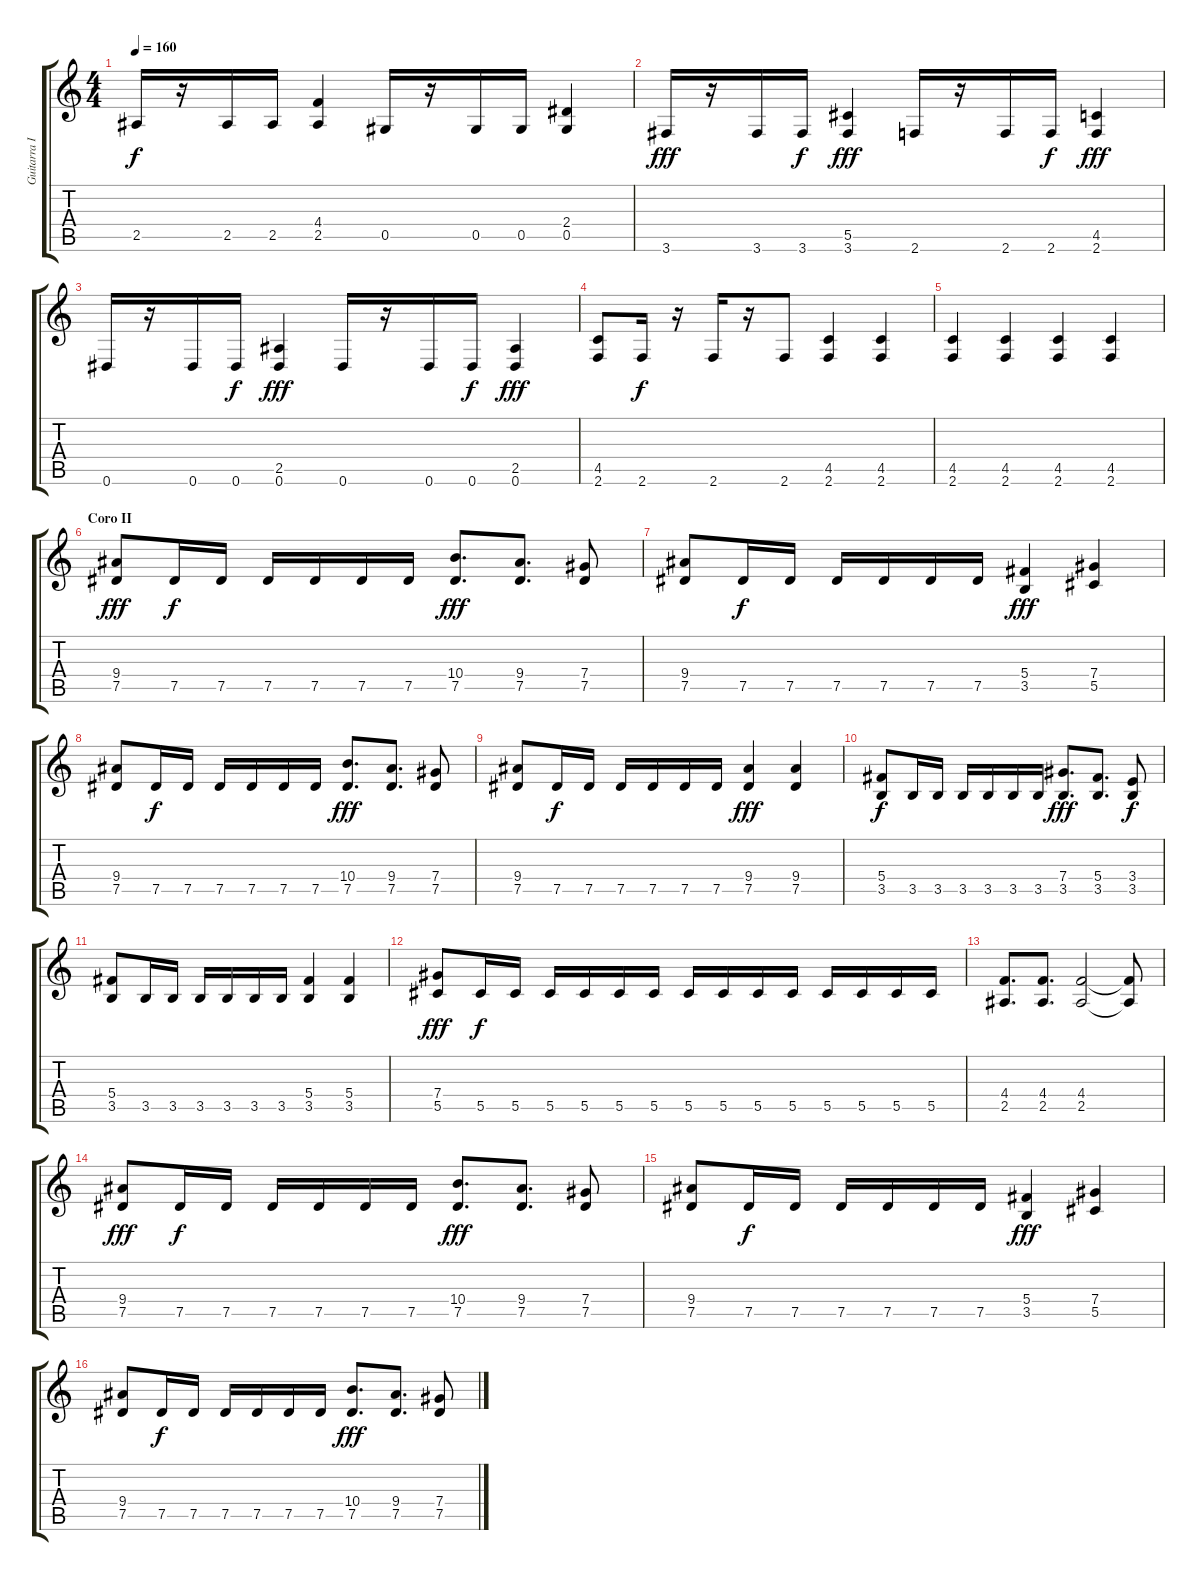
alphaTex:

\track ("Guitarra I" "Guitarra I") {instrument distortionguitar}
\staff {score tabs}
\tuning (Eb4 Bb3 Gb3 Db3 Ab2 Eb2) {hide}
\ts (4 4)
\tempo 160
\clef g2
\ks c
2.5.16{dy f} r.16 2.5.16 2.5.16 (4.4 2.5).4 0.5.16 r.16 0.5.16 0.5.16 (2.4 0.5).4 |
3.6.16{dy fff} r.16 3.6.16 3.6.16{dy f} (5.5 3.6).4{dy fff} 2.6.16 r.16 2.6.16 2.6.16{dy f} (4.5 2.6).4{dy fff} |
0.6.16 r.16 0.6.16 0.6.16{dy f} (2.5 0.6).4{dy fff} 0.6.16 r.16 0.6.16 0.6.16{dy f} (2.5 0.6).4{dy fff} |
(4.5 2.6).8 2.6.16{dy f} r.16 2.6.16 r.16 2.6.8 (4.5 2.6).4 (4.5 2.6).4 |
(4.5 2.6).4 (4.5 2.6).4 (4.5 2.6).4 (4.5 2.6).4 |
\section ("" "Coro II")
(9.4 7.5).8{dy fff} 7.5.16{dy f} 7.5.16 7.5.16 7.5.16 7.5.16 7.5.16 (10.4 7.5).8{d dy fff} (9.4 7.5).8{d} (7.4 7.5).8 |
(9.4 7.5).8 7.5.16{dy f} 7.5.16 7.5.16 7.5.16 7.5.16 7.5.16 (5.4 3.5).4{dy fff} (7.4 5.5).4 |
(9.4 7.5).8 7.5.16{dy f} 7.5.16 7.5.16 7.5.16 7.5.16 7.5.16 (10.4 7.5).8{d dy fff} (9.4 7.5).8{d} (7.4 7.5).8 |
(9.4 7.5).8 7.5.16{dy f} 7.5.16 7.5.16 7.5.16 7.5.16 7.5.16 (9.4 7.5).4{dy fff} (9.4 7.5).4 |
(5.4 3.5).8{dy f} 3.5.16 3.5.16 3.5.16 3.5.16 3.5.16 3.5.16 (7.4 3.5).8{d dy fff} (5.4 3.5).8{d} (3.4 3.5).8{dy f} |
(5.4 3.5).8 3.5.16 3.5.16 3.5.16 3.5.16 3.5.16 3.5.16 (5.4 3.5).4 (5.4 3.5).4 |
(7.4 5.5).8{dy fff} 5.5.16{dy f} 5.5.16 5.5.16 5.5.16 5.5.16 5.5.16 5.5.16 5.5.16 5.5.16 5.5.16 5.5.16 5.5.16 5.5.16 5.5.16 |
(4.4 2.5).8{d} (4.4 2.5).8{d} (4.4 2.5).2 (4.4{t} 2.5{t}).8 |
(9.4 7.5).8{dy fff} 7.5.16{dy f} 7.5.16 7.5.16 7.5.16 7.5.16 7.5.16 (10.4 7.5).8{d dy fff} (9.4 7.5).8{d} (7.4 7.5).8 |
(9.4 7.5).8 7.5.16{dy f} 7.5.16 7.5.16 7.5.16 7.5.16 7.5.16 (5.4 3.5).4{dy fff} (7.4 5.5).4 |
(9.4 7.5).8 7.5.16{dy f} 7.5.16 7.5.16 7.5.16 7.5.16 7.5.16 (10.4 7.5).8{d dy fff} (9.4 7.5).8{d} (7.4 7.5).8
